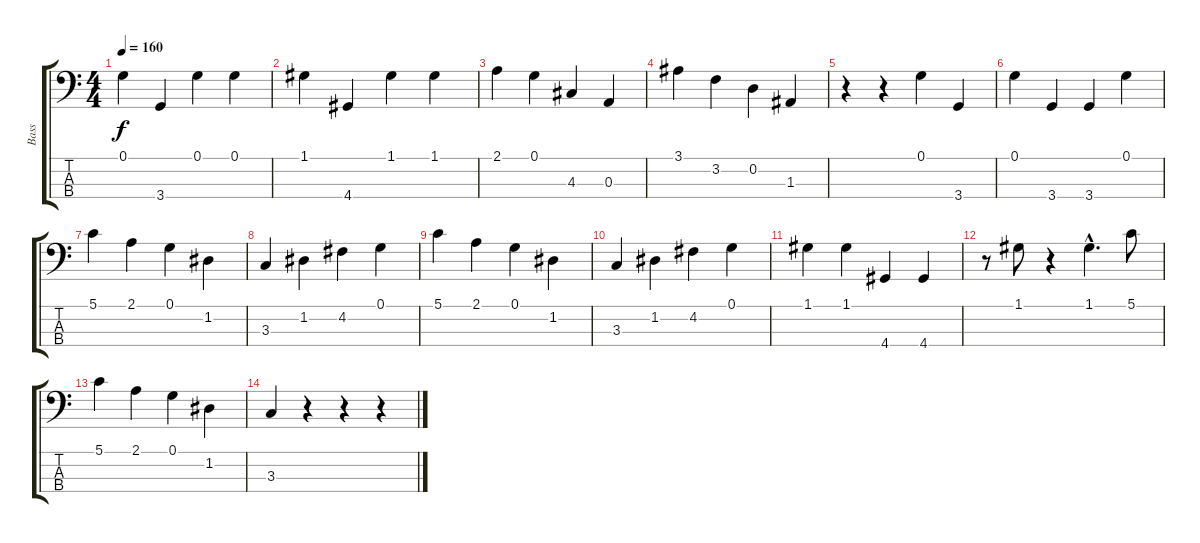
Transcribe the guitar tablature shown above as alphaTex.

\track ("Bass" "Bass") {instrument electricbasspick}
\staff {score tabs}
\tuning (G2 D2 A1 E1) {hide}
\ts (4 4)
\tempo 160
\clef f4
\ks c
0.1.4{dy f} 3.4.4 0.1.4 0.1.4 |
1.1.4 4.4.4 1.1.4 1.1.4 |
2.1.4 0.1.4 4.3.4 0.3.4 |
3.1.4 3.2.4 0.2.4 1.3.4 |
r.4 r.4 0.1.4 3.4.4 |
0.1.4 3.4.4 3.4.4 0.1.4 |
5.1.4 2.1.4 0.1.4 1.2.4 |
3.3.4 1.2.4 4.2.4 0.1.4 |
5.1.4 2.1.4 0.1.4 1.2.4 |
3.3.4 1.2.4 4.2.4 0.1.4 |
1.1.4 1.1.4 4.4.4 4.4.4 |
r.8 1.1.8 r.4 1.1{hac}.4{d} 5.1.8 |
5.1.4 2.1.4 0.1.4 1.2.4 |
3.3.4 r.4 r.4 r.4
